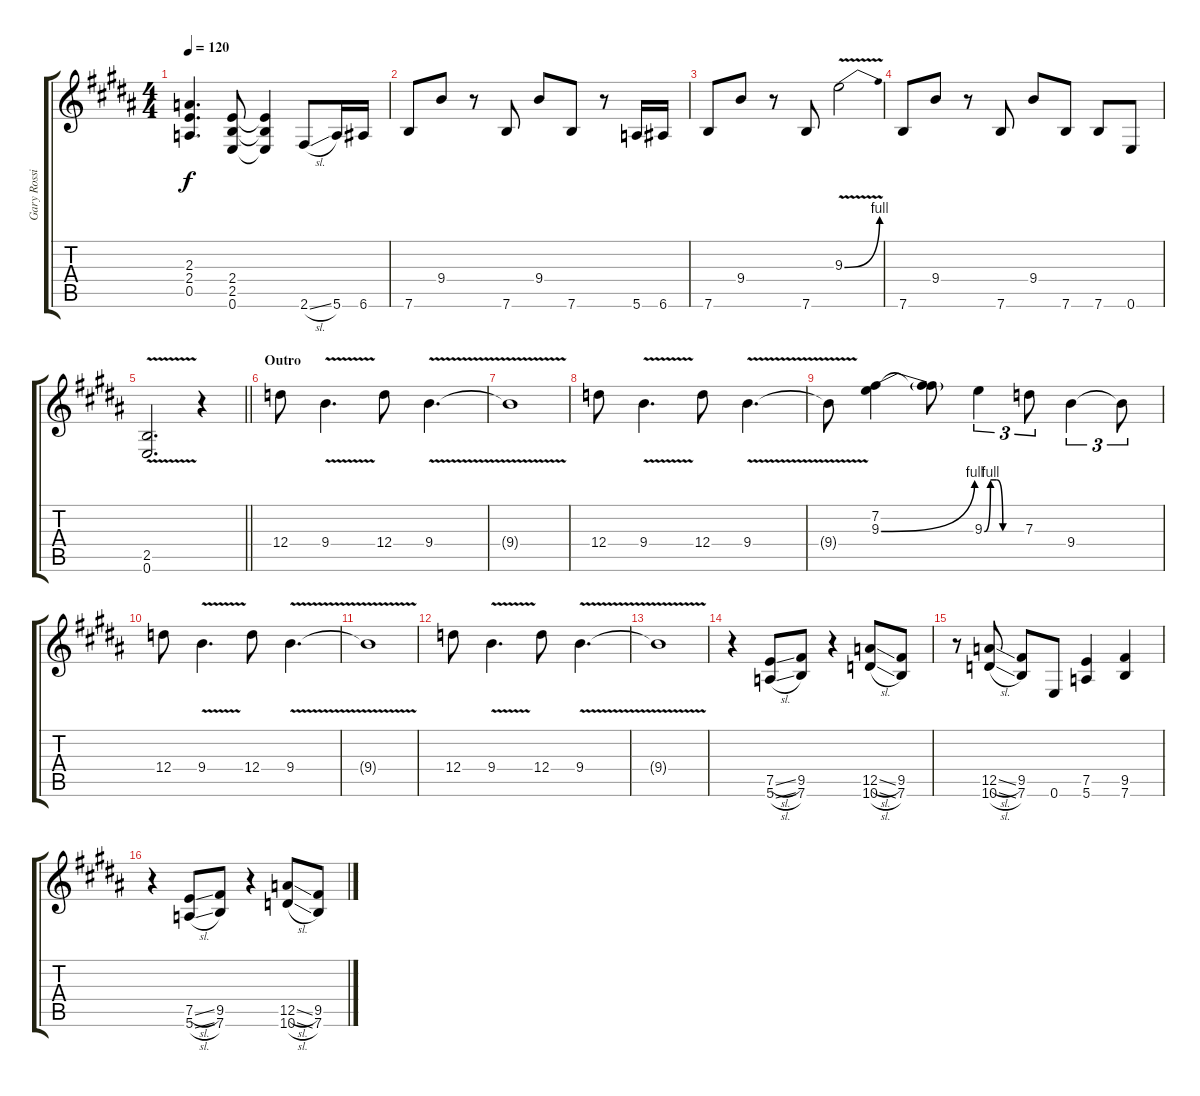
\track ("Gary Rossington - Lead Guitar" "Gary Rossi") {instrument overdrivenguitar}
\staff {score tabs}
\tuning (E4 B3 G3 D3 A2 E2) {hide}
\ts (4 4)
\tempo 120
\clef g2
\ks b
(2.3 2.4 0.5).4{d dy f} (2.4 2.5 0.6).8 (2.4{t} 2.5{t} 0.6{t}).4 2.6{sl}.8 5.6.16 6.6.16 |
7.6.8 9.4.8 r.8 7.6.8 9.4.8 7.6.8 r.8 5.6.16 6.6.16 |
7.6.8 9.4.8 r.8 7.6.8 9.3{be (bend 0 0 60 4) v}.2 |
7.6.8 9.4.8 r.8 7.6.8 9.4.8 7.6.8 7.6.8 0.6.8 |
\barLineRight lightlight
(2.5{v} 0.6{v}).2{d} r.4 |
\section ("" "Outro")
12.4.8{volume 10} 9.4{v}.4{d} 12.4.8 9.4{v}.4{d} |
9.4{t}.1 |
12.4.8 9.4{v}.4{d} 12.4.8 9.4{v}.4{d} |
9.4{t}.8 (7.2 9.3{be (bend 0 0 60 4)}).4 (7.2{t} 9.3{t}).8 9.3{be (custom 0 0 10 4 20 4 30 0 60 0)}.4{tu (3 2)} 7.3.8{tu (3 2)} 9.4.4{tu (3 2)} 9.4{t}.8{tu (3 2)} |
12.4.8 9.4{v}.4{d} 12.4.8 9.4{v}.4{d} |
9.4{t}.1 |
12.4.8 9.4{v}.4{d} 12.4.8 9.4{v}.4{d} |
9.4{t}.1 |
r.4 (7.5{sl} 5.6{sl}).8 (9.5 7.6).8 r.4 (12.5{sl} 10.6{sl}).8 (9.5 7.6).8 |
r.8 (12.5{sl} 10.6{sl}).8 (9.5 7.6).8 0.6.8 (7.5 5.6).4 (9.5 7.6).4 |
r.4 (7.5{sl} 5.6{sl}).8 (9.5 7.6).8 r.4 (12.5{sl} 10.6{sl}).8 (9.5 7.6).8
